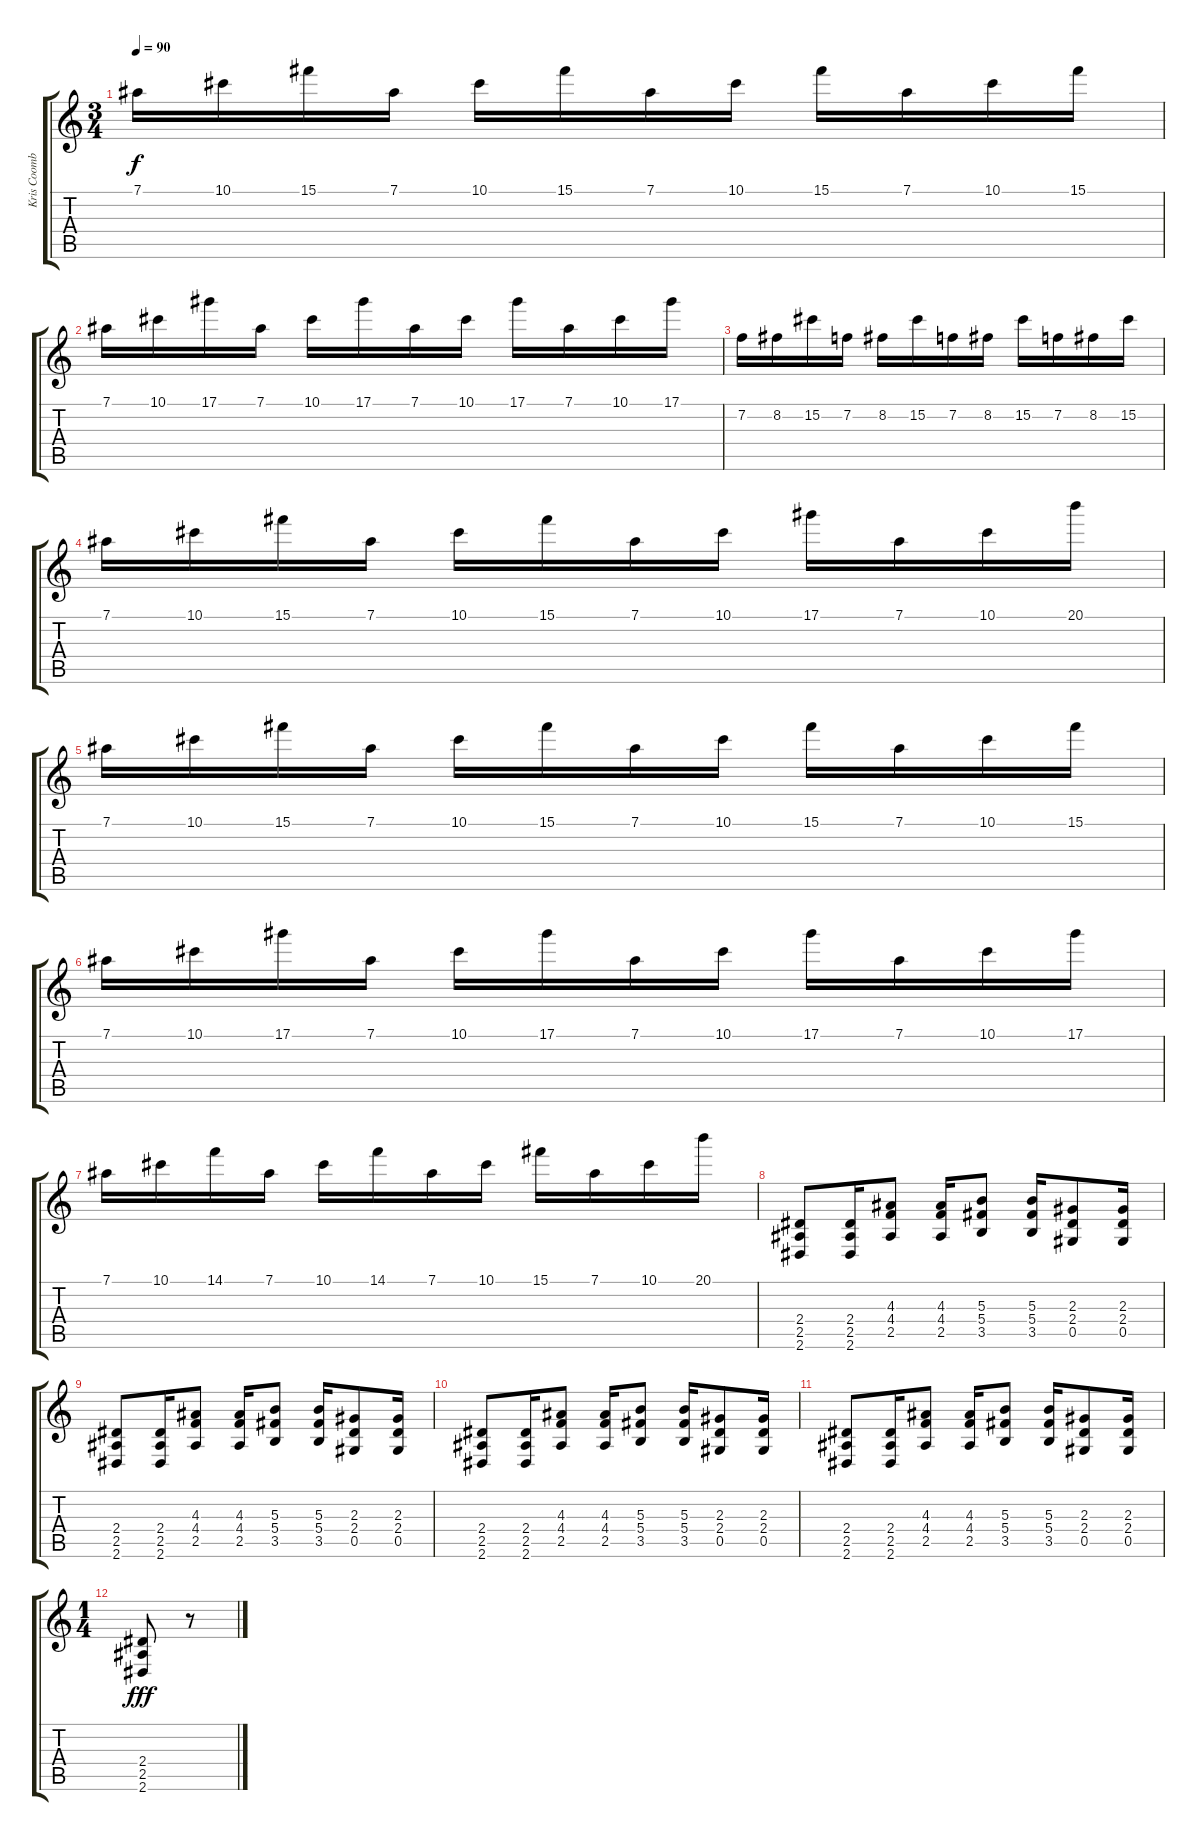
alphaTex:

\track ("Kris Coombs" "Kris Coomb") {instrument distortionguitar}
\staff {score tabs}
\tuning (Eb4 Bb3 Gb3 Db3 Ab2 Db2) {hide}
\ts (3 4)
\tempo 90
\clef g2
\ks c
7.1.16{dy f} 10.1.16 15.1.16 7.1.16 10.1.16 15.1.16 7.1.16 10.1.16 15.1.16 7.1.16 10.1.16 15.1.16 |
7.1.16 10.1.16 17.1.16 7.1.16 10.1.16 17.1.16 7.1.16 10.1.16 17.1.16 7.1.16 10.1.16 17.1.16 |
7.2.16 8.2.16 15.2.16 7.2.16 8.2.16 15.2.16 7.2.16 8.2.16 15.2.16 7.2.16 8.2.16 15.2.16 |
7.1.16 10.1.16 15.1.16 7.1.16 10.1.16 15.1.16 7.1.16 10.1.16 17.1.16 7.1.16 10.1.16 20.1.16 |
7.1.16 10.1.16 15.1.16 7.1.16 10.1.16 15.1.16 7.1.16 10.1.16 15.1.16 7.1.16 10.1.16 15.1.16 |
7.1.16 10.1.16 17.1.16 7.1.16 10.1.16 17.1.16 7.1.16 10.1.16 17.1.16 7.1.16 10.1.16 17.1.16 |
7.1.16 10.1.16 14.1.16 7.1.16 10.1.16 14.1.16 7.1.16 10.1.16 15.1.16 7.1.16 10.1.16 20.1.16 |
(2.4 2.5 2.6).8 (2.4 2.5 2.6).16 (4.3 4.4 2.5).8 (4.3 4.4 2.5).16 (5.3 5.4 3.5).8 (5.3 5.4 3.5).16 (2.3 2.4 0.5).8 (2.3 2.4 0.5).16 |
(2.4 2.5 2.6).8 (2.4 2.5 2.6).16 (4.3 4.4 2.5).8 (4.3 4.4 2.5).16 (5.3 5.4 3.5).8 (5.3 5.4 3.5).16 (2.3 2.4 0.5).8 (2.3 2.4 0.5).16 |
(2.4 2.5 2.6).8 (2.4 2.5 2.6).16 (4.3 4.4 2.5).8 (4.3 4.4 2.5).16 (5.3 5.4 3.5).8 (5.3 5.4 3.5).16 (2.3 2.4 0.5).8 (2.3 2.4 0.5).16 |
(2.4 2.5 2.6).8 (2.4 2.5 2.6).16 (4.3 4.4 2.5).8 (4.3 4.4 2.5).16 (5.3 5.4 3.5).8 (5.3 5.4 3.5).16 (2.3 2.4 0.5).8 (2.3 2.4 0.5).16 |
\ts (1 4)
(2.4 2.5 2.6).8{dy fff} r.8
